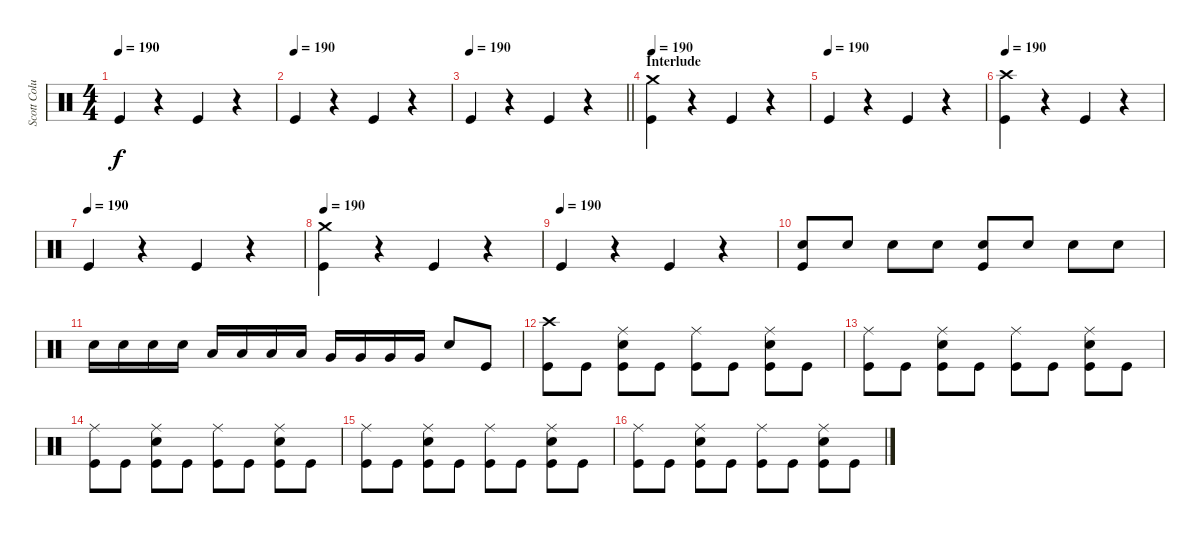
\track ("Scott Columbus" "Scott Colu") {instrument percussion}
\staff {score}
\articulation defaults
\ts (4 4)
\tempo 190
\clef neutral
\ks c "Kick (hit)".4{dy f}
r.4 "Kick (hit)".4 r.4 |
\tempo (190)
"Kick (hit)".4 r.4 "Kick (hit)".4 r.4 |
\tempo 190
\barLineRight lightlight "Kick (hit)".4
r.4 "Kick (hit)".4 r.4 |
\section ("" "Interlude")
\tempo 190
("Crash medium (hit)" "Kick (hit)").4 r.4 "Kick (hit)".4 r.4 |
\tempo (190)
"Kick (hit)".4 r.4 "Kick (hit)".4 r.4 |
\tempo 190
("Crash high (hit)" "Kick (hit)").4 r.4 "Kick (hit)".4 r.4 |
\tempo (190)
"Kick (hit)".4 r.4 "Kick (hit)".4 r.4 |
\tempo 190
("Crash medium (hit)" "Kick (hit)").4 r.4 "Kick (hit)".4 r.4 |
\tempo (190)
"Kick (hit)".4 r.4 "Kick (hit)".4 r.4 |
("Snare (hit) 2" "Kick (hit)").8 "Snare (hit) 2".8 "Snare (hit) 2".8 "Snare (hit) 2".8 ("Snare (hit) 2" "Kick (hit)").8 "Snare (hit) 2".8 "Snare (hit) 2".8 "Snare (hit) 2".8 |
"Snare (hit) 2".16 "Snare (hit) 2".16 "Snare (hit) 2".16 "Snare (hit) 2".16 "Low Tom (hit)".16 "Low Tom (hit)".16 "Low Tom (hit)".16 "Low Tom (hit)".16 "Very Low Tom (hit)".16 "Very Low Tom (hit)".16 "Very Low Tom (hit)".16 "Very Low Tom (hit)".16 "Snare (hit) 2".8 "Kick (hit)".8 |
("Crash high (hit)" "Kick (hit)").8 "Kick (hit)".8 ("Ride (middle)" "Snare (hit) 2" "Kick (hit)").8 "Kick (hit)".8 ("Ride (middle)" "Kick (hit)").8 "Kick (hit)".8 ("Ride (middle)" "Snare (hit) 2" "Kick (hit)").8 "Kick (hit)".8 |
("Ride (middle)" "Kick (hit)").8 "Kick (hit)".8 ("Ride (middle)" "Snare (hit) 2" "Kick (hit)").8 "Kick (hit)".8 ("Ride (middle)" "Kick (hit)").8 "Kick (hit)".8 ("Ride (middle)" "Snare (hit) 2" "Kick (hit)").8 "Kick (hit)".8 |
("Ride (middle)" "Kick (hit)").8 "Kick (hit)".8 ("Ride (middle)" "Snare (hit) 2" "Kick (hit)").8 "Kick (hit)".8 ("Ride (middle)" "Kick (hit)").8 "Kick (hit)".8 ("Ride (middle)" "Snare (hit) 2" "Kick (hit)").8 "Kick (hit)".8 |
("Ride (middle)" "Kick (hit)").8 "Kick (hit)".8 ("Ride (middle)" "Snare (hit) 2" "Kick (hit)").8 "Kick (hit)".8 ("Ride (middle)" "Kick (hit)").8 "Kick (hit)".8 ("Ride (middle)" "Snare (hit) 2" "Kick (hit)").8 "Kick (hit)".8 |
("Ride (middle)" "Kick (hit)").8 "Kick (hit)".8 ("Ride (middle)" "Snare (hit) 2" "Kick (hit)").8 "Kick (hit)".8 ("Ride (middle)" "Kick (hit)").8 "Kick (hit)".8 ("Ride (middle)" "Snare (hit) 2" "Kick (hit)").8 "Kick (hit)".8
